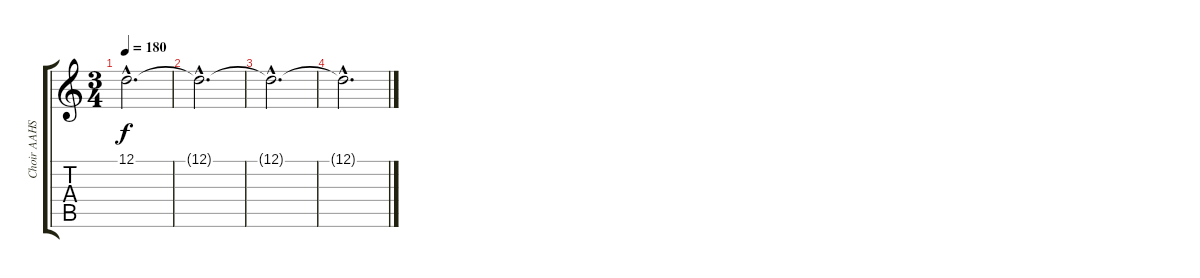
\track ("Choir AAHS" "Choir AAHS") {instrument choiraahs}
\staff {score tabs}
\tuning (D4 A3 F3 C3 G2 D2) {hide}
\ts (3 4)
\tempo 180
\clef g2
\ks c
12.1{hac}.2{d dy f} |
12.1{hac t}.2{d} |
12.1{hac t}.2{d} |
12.1{hac t}.2{d}
